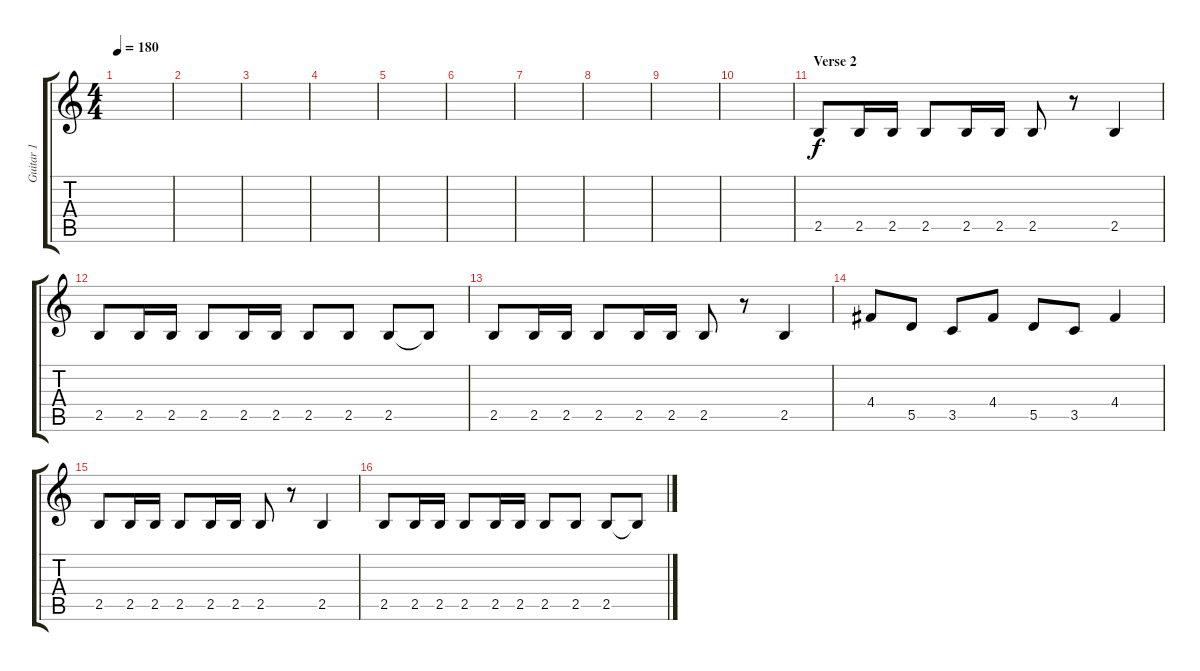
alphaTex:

\track ("Guitar 1" "Guitar 1") {instrument distortionguitar}
\staff {score tabs}
\tuning (E4 B3 G3 D3 A2 E2) {hide}
\ts (4 4)
\tempo 180
\clef g2
\ks c
|
|
|
|
|
|
|
|
|
|
\section ("" "Verse 2")
2.5.8 2.5.16 2.5.16 2.5.8 2.5.16 2.5.16 2.5.8 r.8 2.5.4 |
2.5.8 2.5.16 2.5.16 2.5.8 2.5.16 2.5.16 2.5.8 2.5.8 2.5.8 2.5{t}.8 |
2.5.8 2.5.16 2.5.16 2.5.8 2.5.16 2.5.16 2.5.8 r.8 2.5.4 |
4.4.8 5.5.8 3.5.8 4.4.8 5.5.8 3.5.8 4.4.4 |
2.5.8 2.5.16 2.5.16 2.5.8 2.5.16 2.5.16 2.5.8 r.8 2.5.4 |
2.5.8 2.5.16 2.5.16 2.5.8 2.5.16 2.5.16 2.5.8 2.5.8 2.5.8 2.5{t}.8
